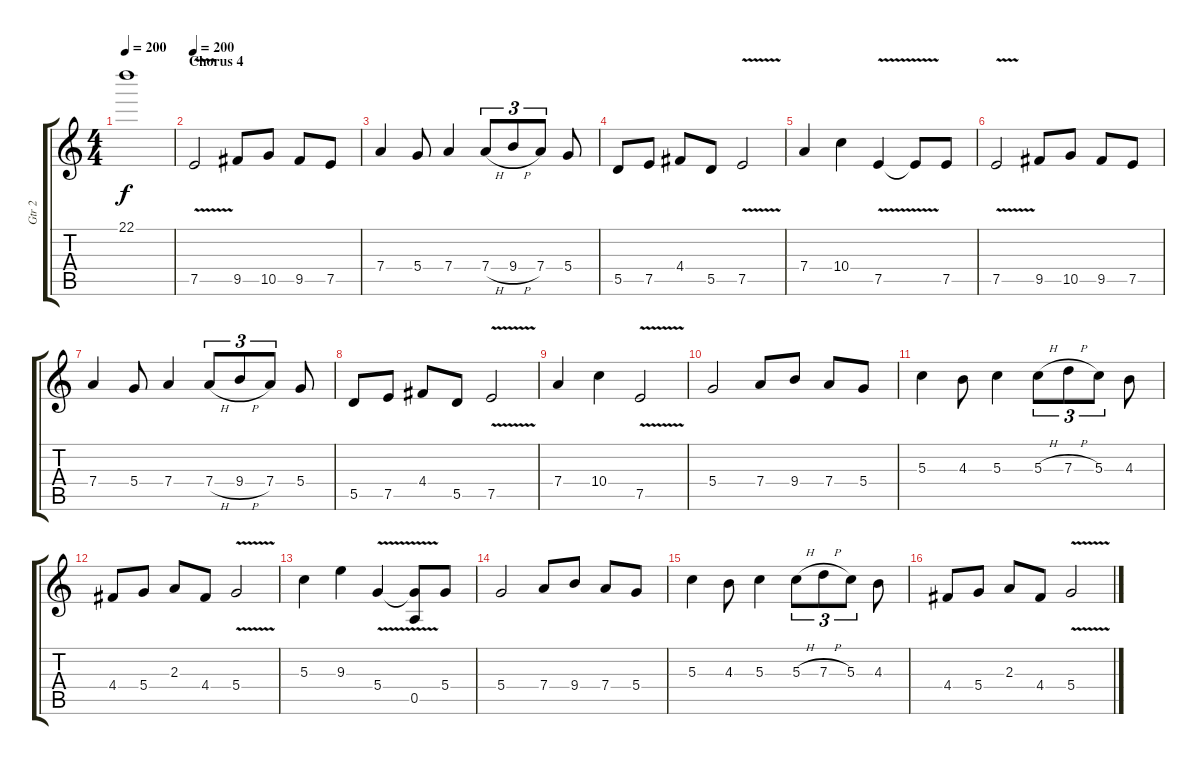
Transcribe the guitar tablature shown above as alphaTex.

\track ("Gtr 2" "Gtr 2") {instrument distortionguitar}
\staff {score tabs}
\tuning (E4 B3 G3 D3 A2 E2) {hide}
\ts (4 4)
\tempo 200
\clef g2
\ks c
22.1{t}.1{dy f} |
\section ("" "Chorus 4")
\tempo 200
7.5{v}.2{volume 14} 9.5.8 10.5.8 9.5.8 7.5.8 |
7.4.4 5.4.8 7.4.4 7.4{h}.8{tu (3 2)} 9.4{h}.8{tu (3 2)} 7.4.8{tu (3 2)} 5.4.8 |
5.5.8 7.5.8 4.4.8 5.5.8 7.5{v}.2 |
7.4.4 10.4.4 7.5{v}.4 7.5{t}.8 7.5.8 |
7.5{v}.2 9.5.8 10.5.8 9.5.8 7.5.8 |
7.4.4 5.4.8 7.4.4 7.4{h}.8{tu (3 2)} 9.4{h}.8{tu (3 2)} 7.4.8{tu (3 2)} 5.4.8 |
5.5.8 7.5.8 4.4.8 5.5.8 7.5{v}.2 |
7.4.4 10.4.4 7.5{v}.2 |
5.4.2 7.4.8 9.4.8 7.4.8 5.4.8 |
5.3.4 4.3.8 5.3.4 5.3{h}.8{tu (3 2)} 7.3{h}.8{tu (3 2)} 5.3.8{tu (3 2)} 4.3.8 |
4.4.8 5.4.8 2.3.8 4.4.8 5.4{v}.2 |
5.3.4 9.3.4 5.4{v}.4 (5.4{t} 0.5).8 5.4.8 |
5.4.2 7.4.8 9.4.8 7.4.8 5.4.8 |
5.3.4 4.3.8 5.3.4 5.3{h}.8{tu (3 2)} 7.3{h}.8{tu (3 2)} 5.3.8{tu (3 2)} 4.3.8 |
4.4.8 5.4.8 2.3.8 4.4.8 5.4{v}.2
